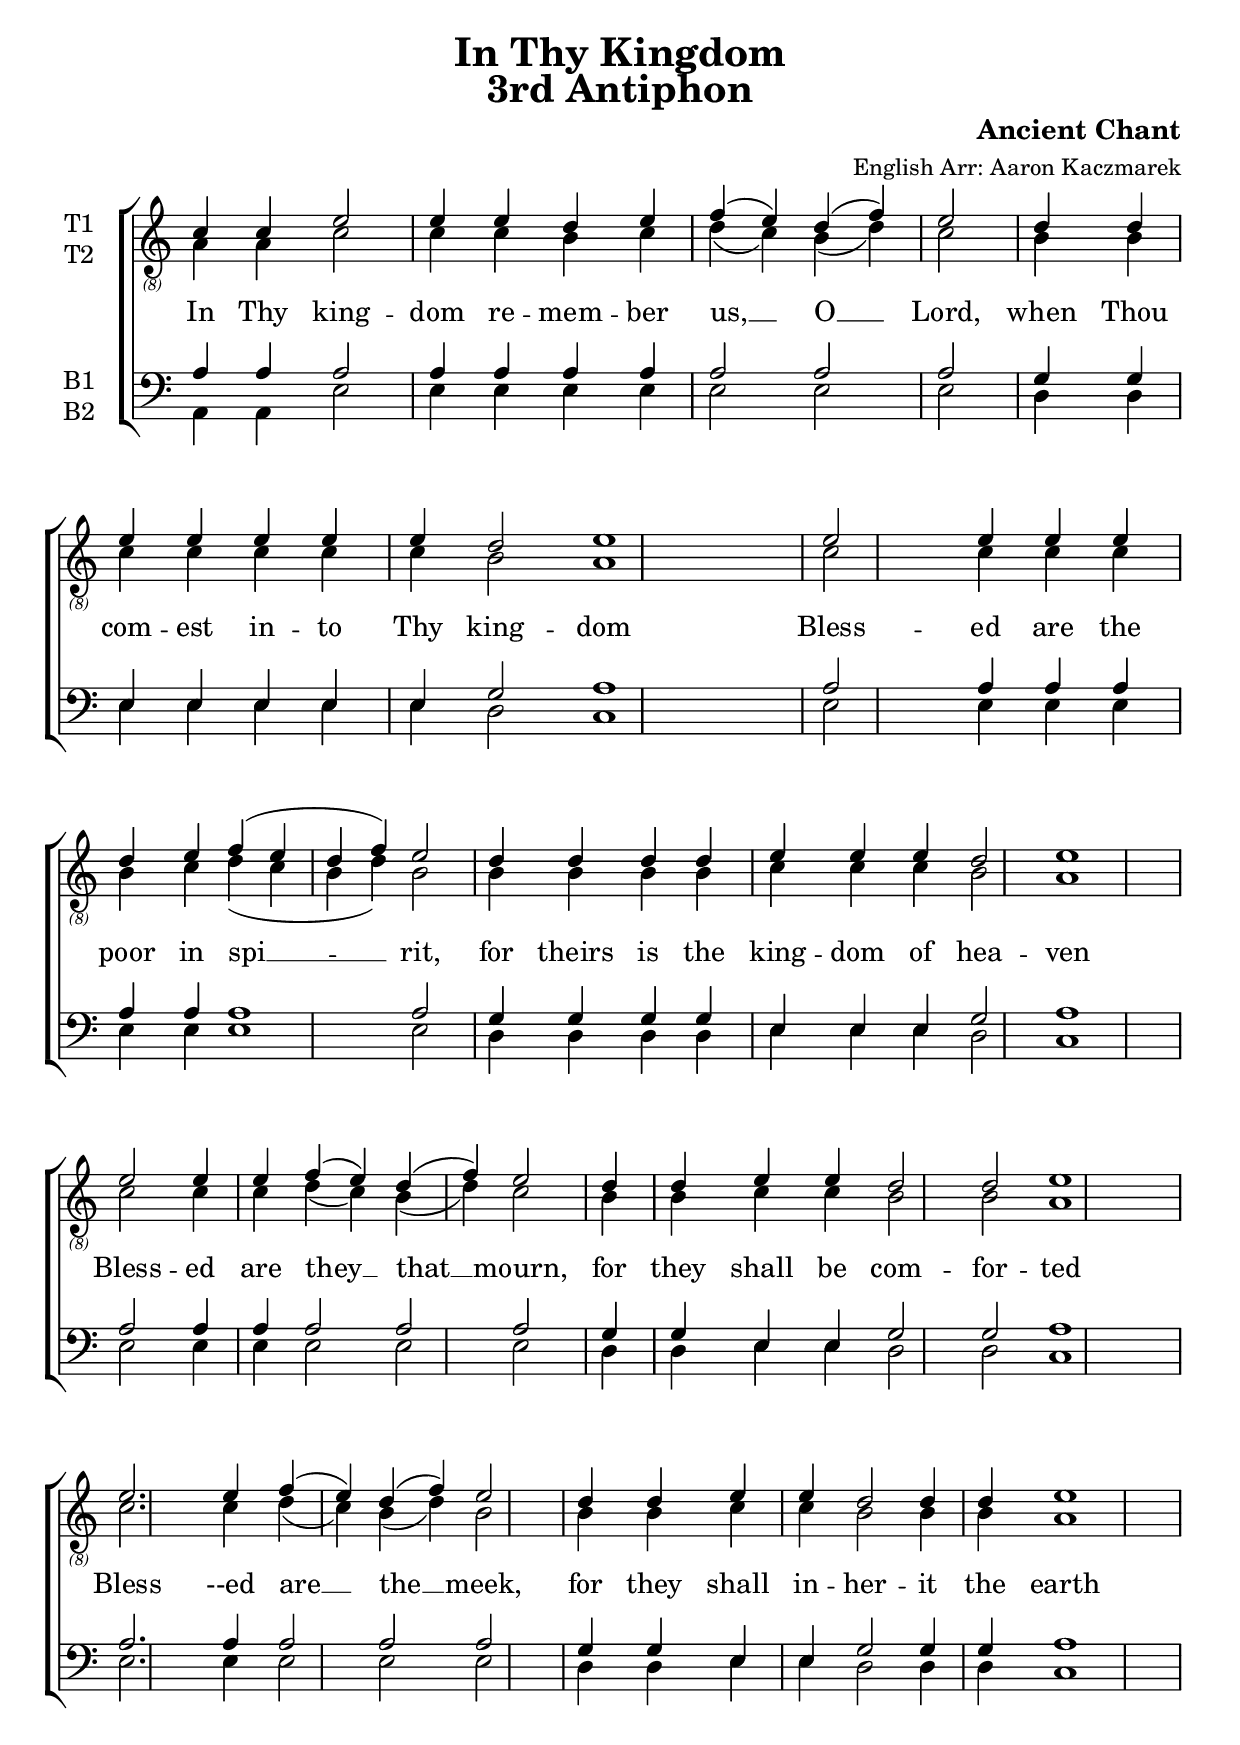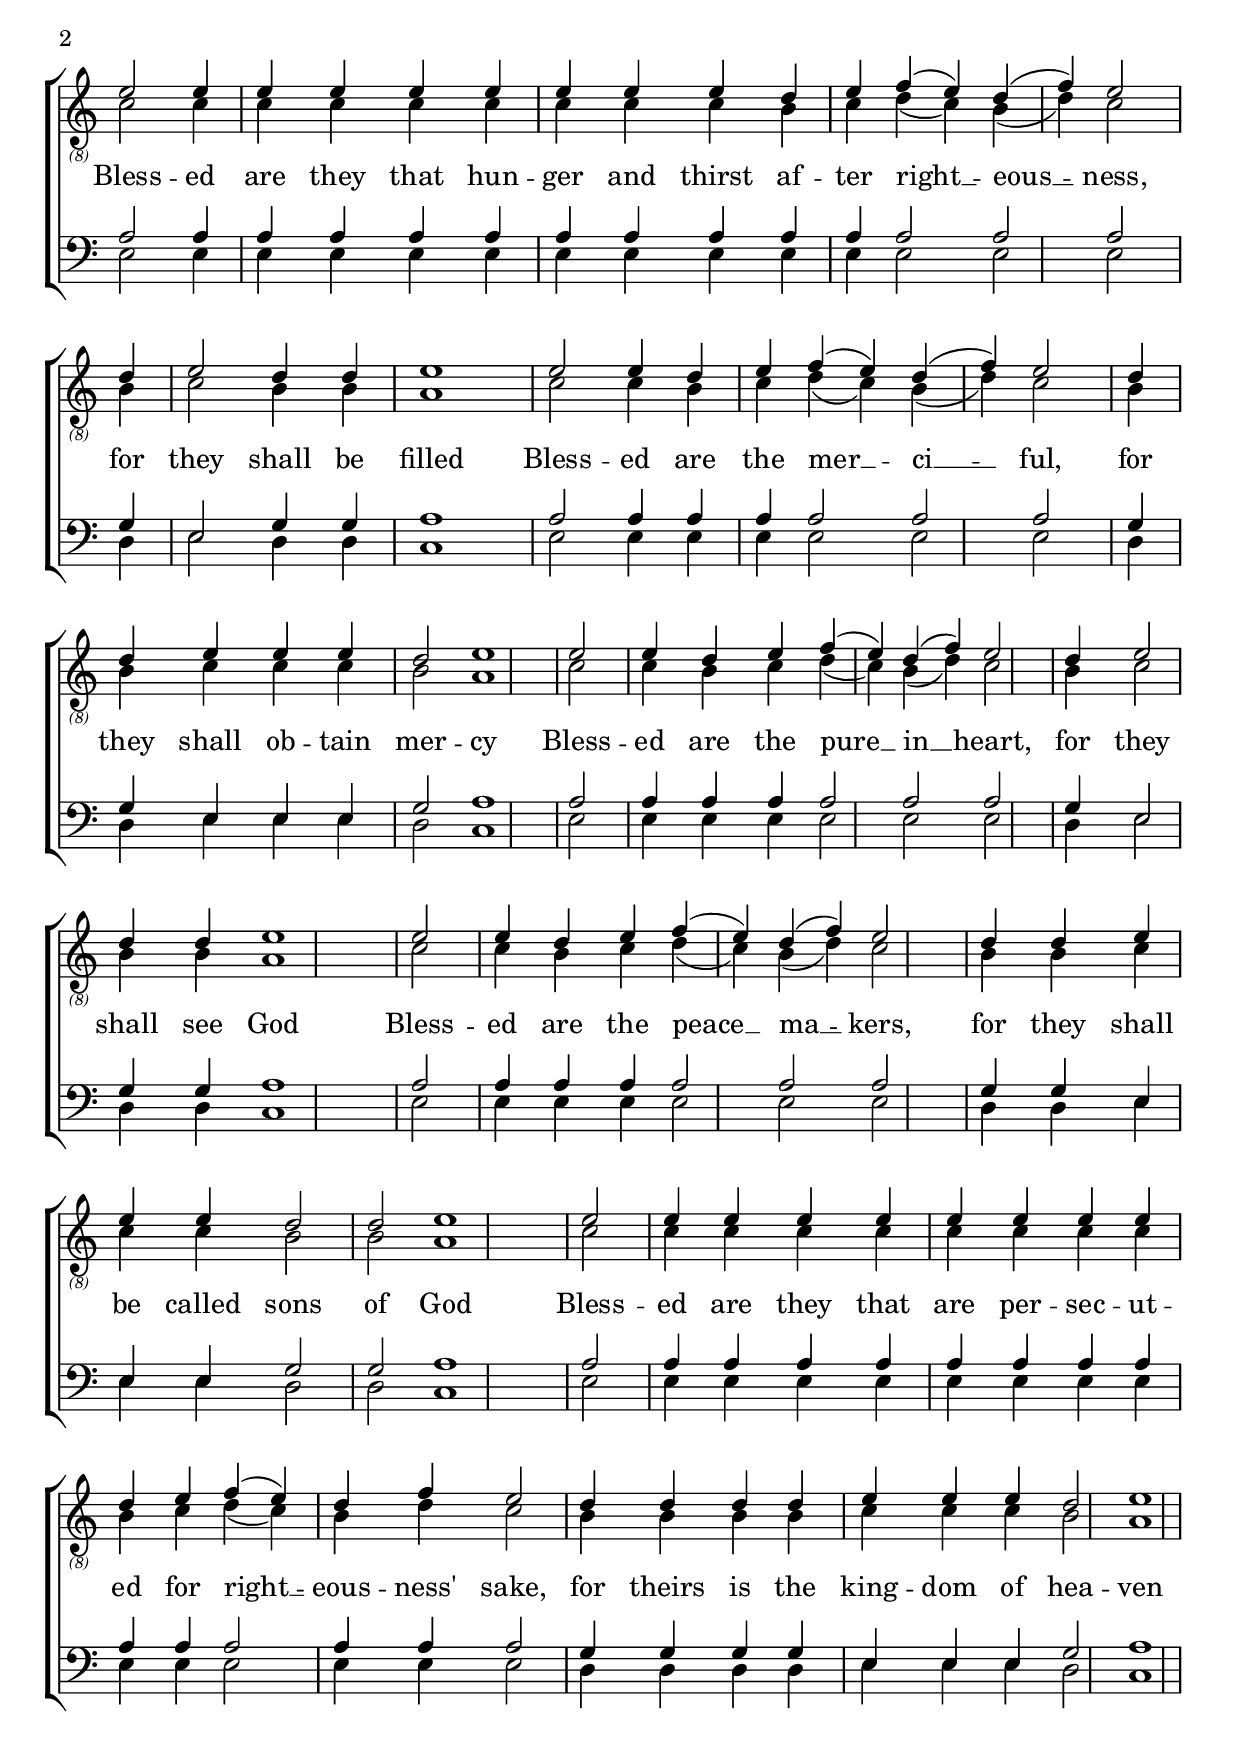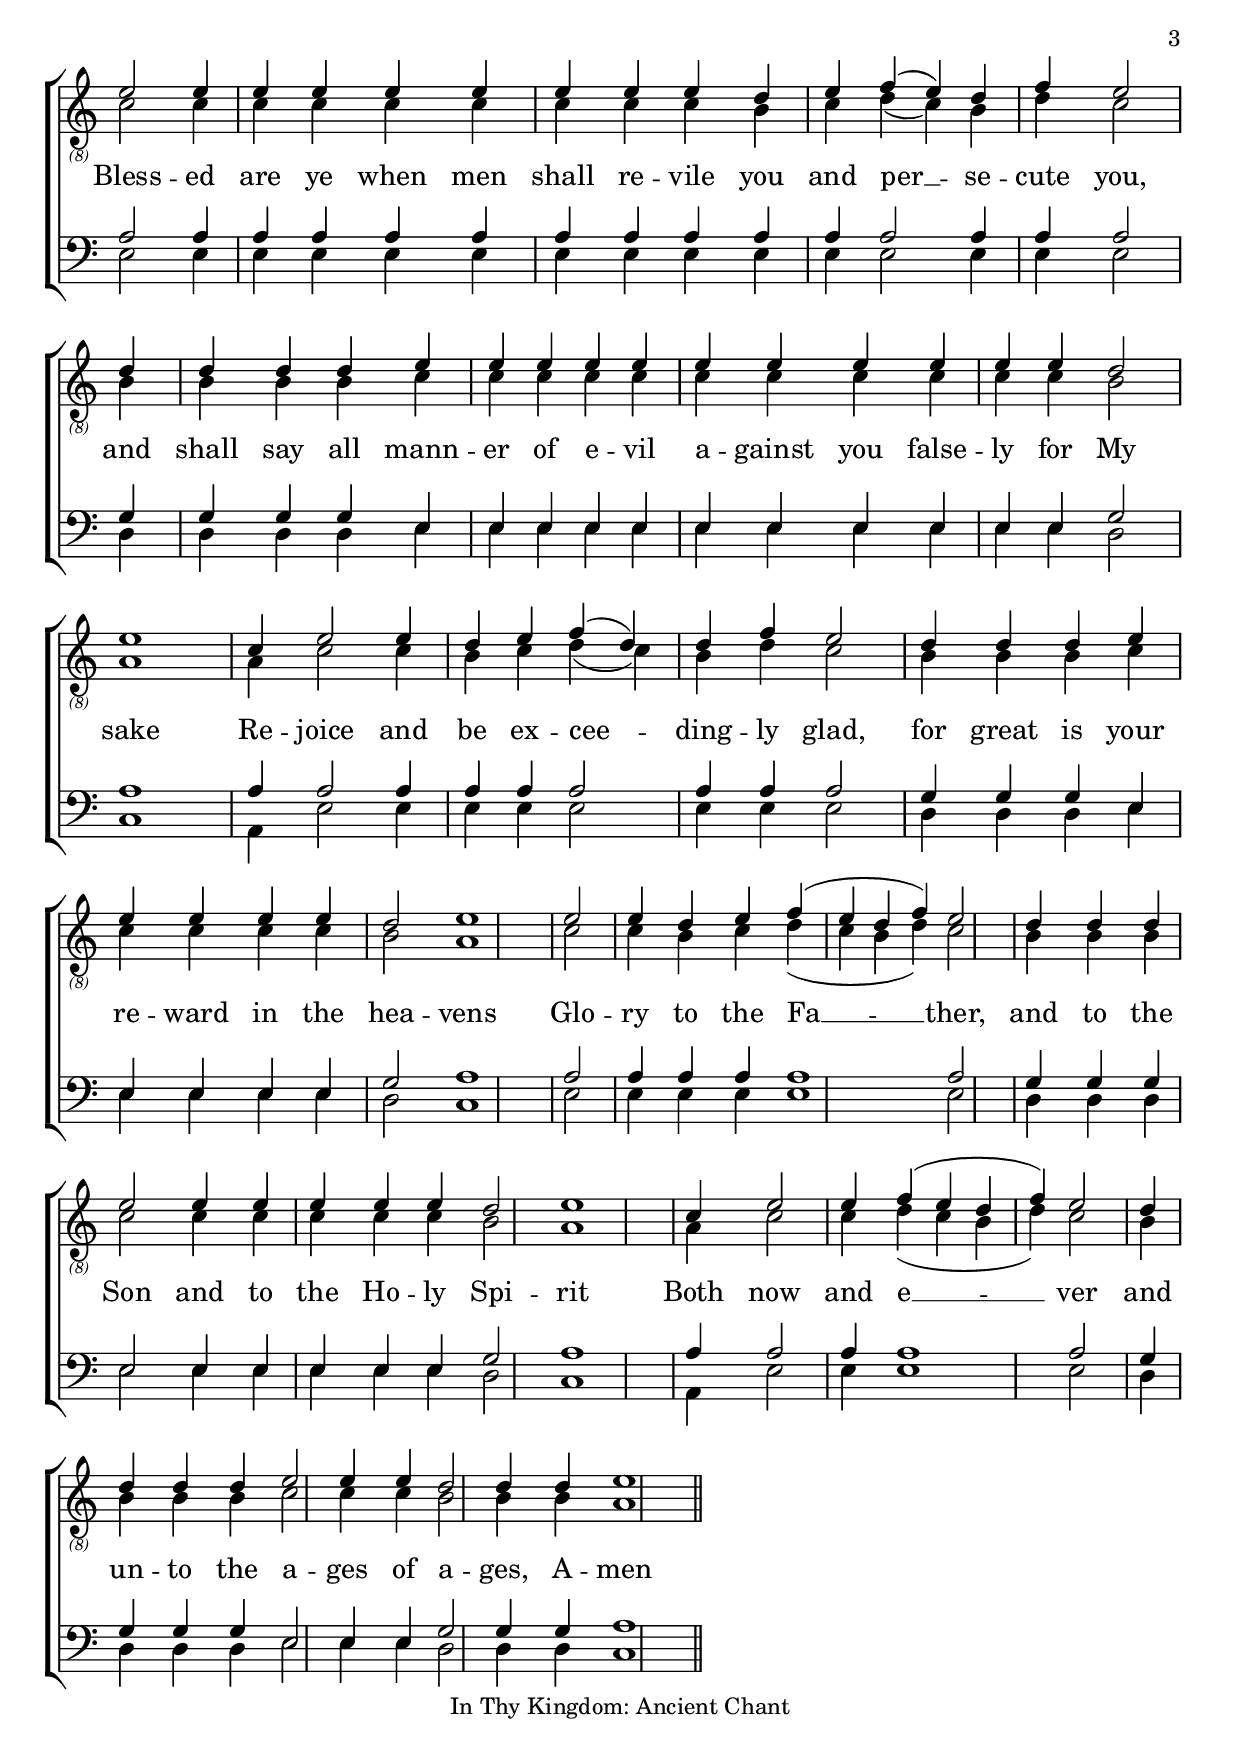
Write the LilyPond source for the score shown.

\version "2.18.0" 
\include "english.ly" 
\include "gregorian.ly" 

\layout { 
  \context{ 
    \Score \override SpacingSpanner.packed-spacing = ##f 
  } 
  \context{ 
    \Lyrics \override LyricHyphen.minimum-distance = #2.25 
    \override LyricSpace.minimum-distance = #2.25 
  } 
} 

\header { 
  title = \markup\bold\fontsize #0.75 
    "In Thy Kingdom" 
  subtitle = \markup\bold\fontsize #3.5 
    {"3rd Antiphon"} 
  subsubtitle = \markup\bold\fontsize #4.25 
        {""} 
  poet = \markup\bold\fontsize #1.5 
    {""} 
  composer =  \markup\bold\fontsize #1.5 
    {"Ancient Chant"} 
  arranger = "English Arr: Aaron Kaczmarek"
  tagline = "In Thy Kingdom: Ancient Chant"   
} 

global = { 
  \key c \major 
  \override Staff.NoteHead.style = #'altdefault 
  \override Staff.TimeSignature.stencil = ##f 
  %\override Staff.BarLine.stencil = ##f 
  \set Score.defaultBarType = "-" 
  \bar "|." 
} 
move = { \bar "" \break } 

soprano = 
\relative c' { 
  \global 
  c4 c e2 e4 e d e f(e) d(f) e2 \bar "|"
  d4 d e e e e e d2 e1 \bar "|"
  
  e2 e4 e e d e f(e d f) e2 \bar "|"
  d4 d d d e e e d2 e1 \bar "|"
  
  e2 e4 e f(e) d(f) e2 \bar "|"
  d4 d e e d2 d2 e1 \bar "|"
  
  e2. e4 f(e) d(f) e2 \bar "|"
  d4 d e e d2 d4 d e1 \bar "|"
  
  e2 e4 e e e e e e e d e f(e) d(f) e2 \bar "|"
  d4 e2 d4 d e1 \bar "|"
  
  e2 e4 d e f(e) d(f) e2 \bar "|"
  d4 d e e e d2 e1 \bar "|"
  
  e2 e4 d e f(e) d(f) e2 \bar "|"
  d4 e2 d4 d e1 \bar "|"
  
  e2 e4 d e f(e) d(f) e2 \bar "|"
  d4 d e e e d2 d e1 \bar "|"
  
  e2 e4 e e e e e e e d e f(e) d f e2 \bar "|"
  d4 d d d e e e d2 e1 \bar "|"
  
  e2 e4 e e e e e e e d e f(e) d f e2 \bar "|"
  d4 d d d e e e e e e e e e e e d2 e1 \bar "|"
  
  c4 e2 e4 d e f(d) d f e2 \bar "|"
  d4 d d e e e e e d2 e1 \bar "|"
  
  e2 e4 d e f(e d f) e2 \bar "|"
  d4 d d e2 e4 e e e e d2 e1 \bar "|"
  
  c4 e2 e4 f(e d f) e2 \bar "|"
  d4 d d d e2 e4 e d2 d4 d e1 \bar "||"
} 

alto = 
\relative c' { 
  \global 
  a4 a c2 c4 c b c d(c) b(d) c2 
  b4 b c c c c c b2 a1
  
  c2 c4 c c b c d(c b d) b2
  b4 b b b c c c b2 a1
  
  c2 c4 c d(c) b(d) c2
  b4 b c c b2 b2 a1
  
  c2. c4 d(c) b(d) b2
  b4 b c c b2 b4 b a1
  
  c2 c4 c c c c c c c b c d(c) b(d) c2
  b4 c2 b4 b a1
  
  c2 c4 b c d(c) b(d) c2
  b4 b c c c b2 a1
  
  c2 c4 b c d(c) b(d) c2
  b4 c2 b4 b a1
  
  c2 c4 b c d(c) b(d) c2
  b4 b c c c b2 b a1
  
  c2 c4 c c c c c c c b c d(c) b d c2
  b4 b b b c c c b2 a1
  
  c2 c4 c c c c c c c b c d(c) b d c2
  b4 b b b c c c c c c c c c c c b2 a1
  
  a4 c2 c4 b c d(c) b d c2
  b4 b b c c c c c b2 a1
  
  c2 c4 b c d(c b d) c2
  b4 b b c2 c4 c c c c b2 a1
  
  a4 c2 c4 d(c b d) c2
  b4 b b b c2 c4 c b2 b4 b a1
} 

tenor = 
\relative c' { 
  \global 
  a4 a a2 a4 a a a a2 a2 a2 \bar "|"
  g4 g e e e e e g2 a1 \bar "|"
  
  a2 a4 a a a a a1 a2 \bar "|"
  g4 g g g e e e g2 a1 \bar "|"
  
  a2 a4 a a2 a2 a2 \bar "|"
  g4 g e e g2 g a1 \bar "|"
  
  a2. a4 a2 a a \bar "|"
  g4 g e e g2 g4 g a1 \bar "|"
  
  a2 a4 a a a a a a a a a a2 a a \bar "|"
  g4 e2 g4 g a1 \bar "|"
  
  a2 a4 a a a2 a a \bar "|"
  g4 g e e e g2 a1 \bar "|"
  
  a2 a4 a a a2 a a \bar "|"
  g4 e2 g4 g a1 \bar "|"
  
  a2 a4 a a a2 a a \bar "|"
  g4 g e e e g2 g a1 \bar "|"
  
  a2 a4 a a a a a a a a a a2 a4 a a2 \bar "|"
  g4 g g g e e e g2 a1 \bar "|"
  
  a2 a4 a a a a a a a a a a2 a4 a a2 \bar "|"
  g4 g g g e e e e e e e e e e e g2 a1 \bar "|"
  
  a4 a2 a4 a a a2 a4 a a2 \bar "|"
  g4 g g e e e e e g2 a1 \bar "|"
  
  a2 a4 a a a1 a2 \bar "|"
  g4 g g e2 e4 e e e e g2 a1 \bar "|"
  
  a4 a2 a4 a1 a2 \bar "|"
  g4 g g g e2 e4 e g2 g4 g a1 \bar "||"
} 

bass = 
\relative c { 
  \global 
  a4 a4 e'2 e4 e e e e2 e2 e2
  d4 d e e e e e d2 c1
  
  e2 e4 e e e e e1 e2
  d4 d d d e e e d2 c1
  
  e2 e4 e e2 e e
  d4 d e e d2 d c1
  
  e2. e4 e2 e e 
  d4 d e e d2 d4 d c1
  
  e2 e4 e e e e e e e e e e2 e e
  d4 e2 d4 d c1
  
  e2 e4 e e e2 e e 
  d4 d e e e d2 c1
  
  e2 e4 e e e2 e e 
  d4 e2 d4 d c1
  
  e2 e4 e e e2 e e
  d4 d e e e d2 d c1
  
  e2 e4 e e e e e e e e e e2 e4 e e2
  d4 d d d e e e d2 c1
  
  e2 e4 e e e e e e e e e e2 e4 e e2
  d4 d d d e e e e e e e e e e e d2 c1
  
  a4 e'2 e4 e e e2 e4 e e2
  d4 d d e e e e e d2 c1
  
  e2 e4 e e e1 e2
  d4 d d e2 e4 e e e e d2 c1
  
  a4 e'2 e4 e1 e2
  d4 d d d e2 e4 e d2 d4 d c1
} 

verse = \lyricmode { 
  In Thy king -- dom re -- mem -- ber us, __ O __ Lord,
  when Thou com -- est in -- to Thy king -- dom
  
  Bless -- ed are the poor in spi -- __ rit,
  for theirs is the king -- dom of hea -- ven
  
  Bless -- ed are they __ that __ mourn,
  for they shall be com -- for -- ted
  
  Bless --ed are __ the __ meek,
  for they shall in -- her -- it the earth
  
  Bless -- ed are they that hun -- ger and thirst af -- ter right __ -- eous __ -- ness,
  for they shall be filled
  
  Bless -- ed are the mer __ -- ci __ -- ful,
  for they shall ob -- tain mer -- cy
  
  Bless -- ed are the pure __ in __ heart,
  for they shall see God
  
  Bless -- ed are the peace __ ma __ -- kers,
  for they shall be called sons of God
  
  Bless -- ed are they that are per -- sec -- ut -- ed for right __ -- eous -- ness' sake,
  for theirs is the king -- dom of hea -- ven
  
  Bless -- ed are ye when men shall re -- vile you and per __ -- se -- cute you,
  and shall say all mann -- er of e -- vil a -- gainst you false -- ly for My sake
  
  Re -- joice and be ex -- cee -- ding -- ly glad,
  for great is your re -- ward in the hea -- vens
  
  Glo -- ry to the Fa __ -- ther,
  and to the Son and to the Ho -- ly Spi -- rit
  
  Both now and e __ -- ver
  and un -- to the a -- ges of a -- ges, A -- men
} 

\score {
  \new ChoirStaff <<
    \new Staff \with { 
      midiInstrument = "string ensemble 1" 
      instrumentName = \markup \center-column { "T1" "T2"} 
    } <<
      \clef "treble_(8)"
      \new Voice = "soprano" { \voiceOne \soprano } 
      \new Voice = "alto" { \voiceTwo \alto } 
    >>
    \new Lyrics \lyricsto "soprano" \verse 
    \new Staff \with { 
      midiInstrument = "string ensemble 1" 
      instrumentName = \markup \center-column { "B1" "B2" } 
    } << 
      \clef bass 
      \new Voice = "tenor" { \voiceOne \tenor } 
      \new Voice = "bass" { \voiceTwo \bass } 
    >> 
  >>
  \layout { 
    ragged-last=##t 
    #(layout-set-staff-size 22) 
    \context { 
      \Lyrics 
      \override VerticalAxisGroup.staff-affinity = ##f 
      \override VerticalAxisGroup.staff-staff-spacing = 
        #'((basic-distance . 0) 
           (minimum-distance . 2) 
           (padding . 2)) 
    } 
    indent = 1.25\cm 
    \context { 
      \Staff 
      \override VerticalAxisGroup.staff-staff-spacing = 
        #'((basic-distance . 0) 
           (minimum-distance . 2) 
           (padding . 2)) 
    } 
  } 
}